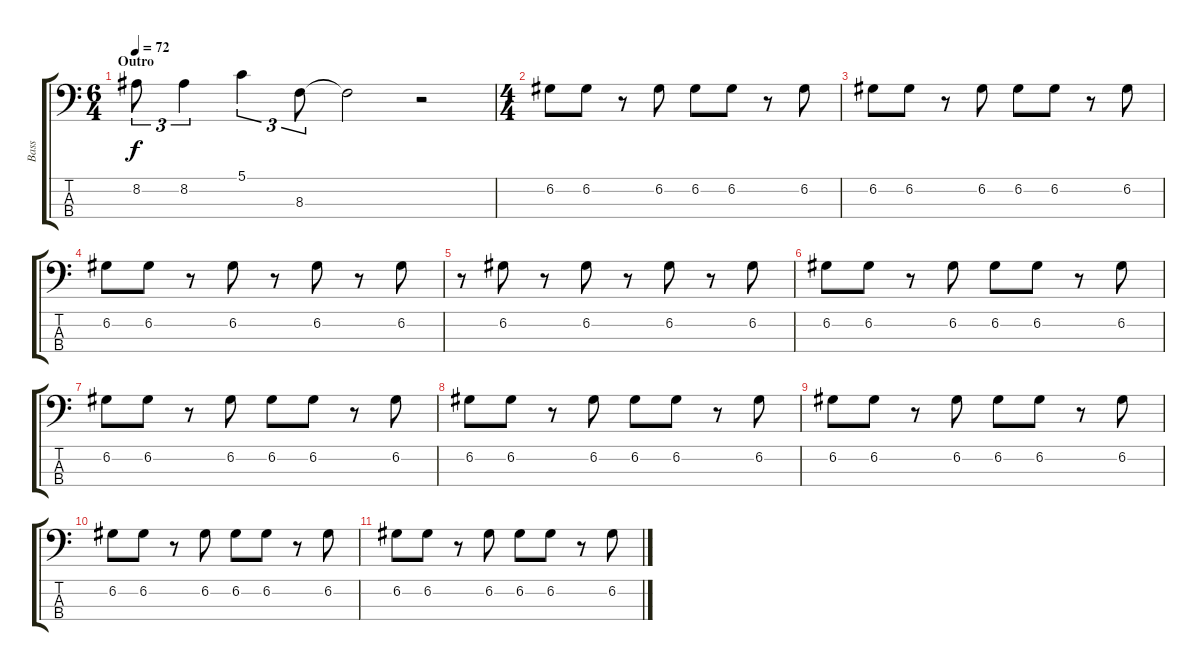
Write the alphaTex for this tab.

\track ("Bass" "Bass") {instrument electricbassfinger}
\staff {score tabs}
\tuning (G2 D2 A1 E1) {hide}
\ts (6 4)
\section ("" "Outro")
\tempo 72
\clef f4
\ks c
8.2.8{tu (3 2) dy f} 8.2.4{tu (3 2)} 5.1.4{tu (3 2)} 8.3.8{tu (3 2)} 8.3{t}.2 r.2 |
\ts (4 4)
6.2.8 6.2.8 r.8 6.2.8 6.2.8 6.2.8 r.8 6.2.8 |
6.2.8 6.2.8 r.8 6.2.8 6.2.8 6.2.8 r.8 6.2.8 |
6.2.8 6.2.8 r.8 6.2.8 r.8 6.2.8 r.8 6.2.8 |
r.8 6.2.8 r.8 6.2.8 r.8 6.2.8 r.8 6.2.8 |
6.2.8 6.2.8 r.8 6.2.8 6.2.8 6.2.8 r.8 6.2.8 |
6.2.8 6.2.8 r.8 6.2.8 6.2.8 6.2.8 r.8 6.2.8 |
6.2.8 6.2.8 r.8 6.2.8 6.2.8 6.2.8 r.8 6.2.8 |
6.2.8 6.2.8 r.8 6.2.8 6.2.8 6.2.8 r.8 6.2.8 |
6.2.8 6.2.8 r.8 6.2.8 6.2.8 6.2.8 r.8 6.2.8 |
6.2.8 6.2.8 r.8 6.2.8 6.2.8 6.2.8 r.8 6.2.8
